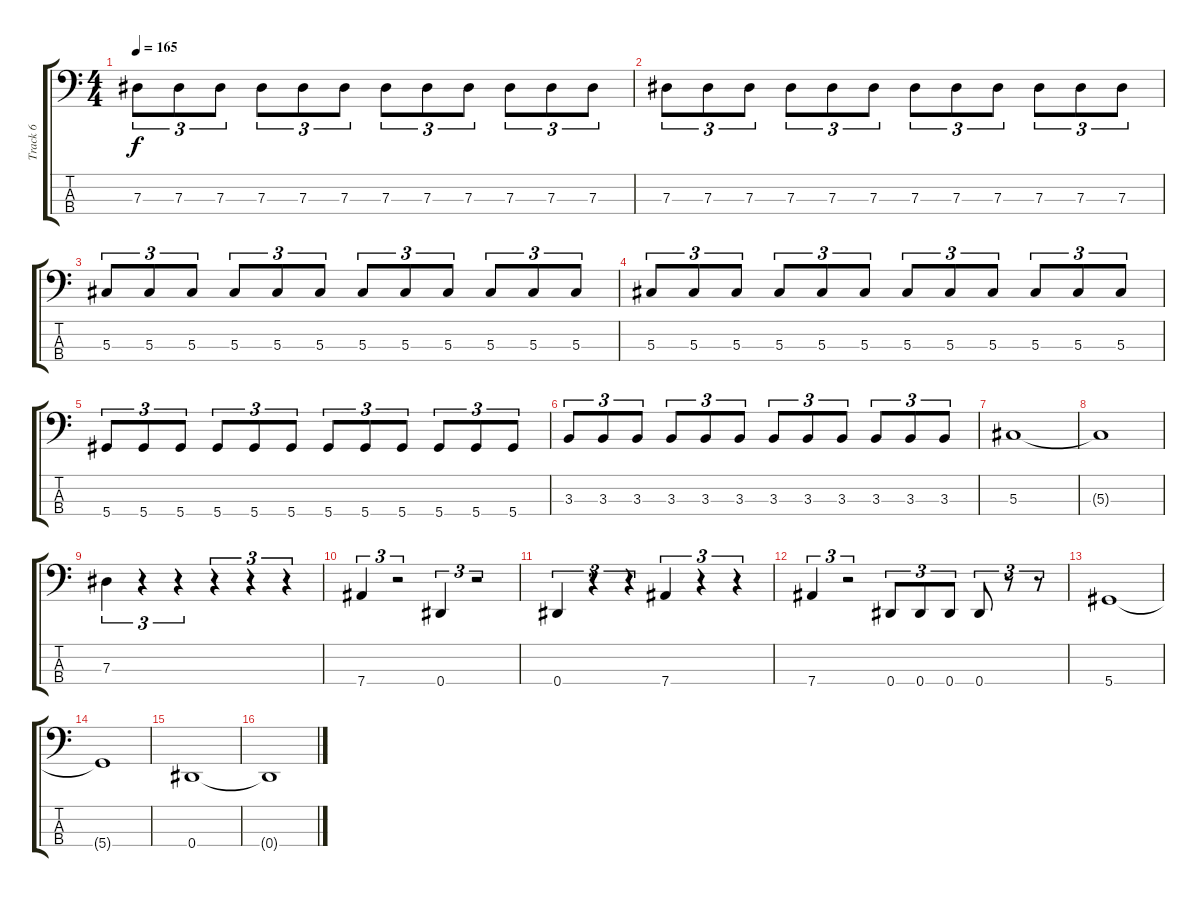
\track ("Track 6" "Track 6") {instrument electricbassfinger}
\staff {score tabs}
\tuning (Gb2 Db2 Ab1 Eb1) {hide}
\ts (4 4)
\tempo 165
\clef f4
\ks c
7.3.8{tu (3 2) dy f} 7.3.8{tu (3 2)} 7.3.8{tu (3 2)} 7.3.8{tu (3 2)} 7.3.8{tu (3 2)} 7.3.8{tu (3 2)} 7.3.8{tu (3 2)} 7.3.8{tu (3 2)} 7.3.8{tu (3 2)} 7.3.8{tu (3 2)} 7.3.8{tu (3 2)} 7.3.8{tu (3 2)} |
7.3.8{tu (3 2)} 7.3.8{tu (3 2)} 7.3.8{tu (3 2)} 7.3.8{tu (3 2)} 7.3.8{tu (3 2)} 7.3.8{tu (3 2)} 7.3.8{tu (3 2)} 7.3.8{tu (3 2)} 7.3.8{tu (3 2)} 7.3.8{tu (3 2)} 7.3.8{tu (3 2)} 7.3.8{tu (3 2)} |
5.3.8{tu (3 2)} 5.3.8{tu (3 2)} 5.3.8{tu (3 2)} 5.3.8{tu (3 2)} 5.3.8{tu (3 2)} 5.3.8{tu (3 2)} 5.3.8{tu (3 2)} 5.3.8{tu (3 2)} 5.3.8{tu (3 2)} 5.3.8{tu (3 2)} 5.3.8{tu (3 2)} 5.3.8{tu (3 2)} |
5.3.8{tu (3 2)} 5.3.8{tu (3 2)} 5.3.8{tu (3 2)} 5.3.8{tu (3 2)} 5.3.8{tu (3 2)} 5.3.8{tu (3 2)} 5.3.8{tu (3 2)} 5.3.8{tu (3 2)} 5.3.8{tu (3 2)} 5.3.8{tu (3 2)} 5.3.8{tu (3 2)} 5.3.8{tu (3 2)} |
5.4.8{tu (3 2)} 5.4.8{tu (3 2)} 5.4.8{tu (3 2)} 5.4.8{tu (3 2)} 5.4.8{tu (3 2)} 5.4.8{tu (3 2)} 5.4.8{tu (3 2)} 5.4.8{tu (3 2)} 5.4.8{tu (3 2)} 5.4.8{tu (3 2)} 5.4.8{tu (3 2)} 5.4.8{tu (3 2)} |
3.3.8{tu (3 2)} 3.3.8{tu (3 2)} 3.3.8{tu (3 2)} 3.3.8{tu (3 2)} 3.3.8{tu (3 2)} 3.3.8{tu (3 2)} 3.3.8{tu (3 2)} 3.3.8{tu (3 2)} 3.3.8{tu (3 2)} 3.3.8{tu (3 2)} 3.3.8{tu (3 2)} 3.3.8{tu (3 2)} |
5.3.1 |
5.3{t}.1 |
7.3.4{tu (3 2)} r.4{tu (3 2)} r.4{tu (3 2)} r.4{tu (3 2)} r.4{tu (3 2)} r.4{tu (3 2)} |
7.4.4{tu (3 2)} r.2{tu (3 2)} 0.4.4{tu (3 2)} r.2{tu (3 2)} |
0.4.4{tu (3 2)} r.4{tu (3 2)} r.4{tu (3 2)} 7.4.4{tu (3 2)} r.4{tu (3 2)} r.4{tu (3 2)} |
7.4.4{tu (3 2)} r.2{tu (3 2)} 0.4.8{tu (3 2)} 0.4.8{tu (3 2)} 0.4.8{tu (3 2)} 0.4.8{tu (3 2)} r.8{tu (3 2)} r.8{tu (3 2)} |
5.4.1 |
5.4{t}.1 |
0.4.1 |
0.4{t}.1
